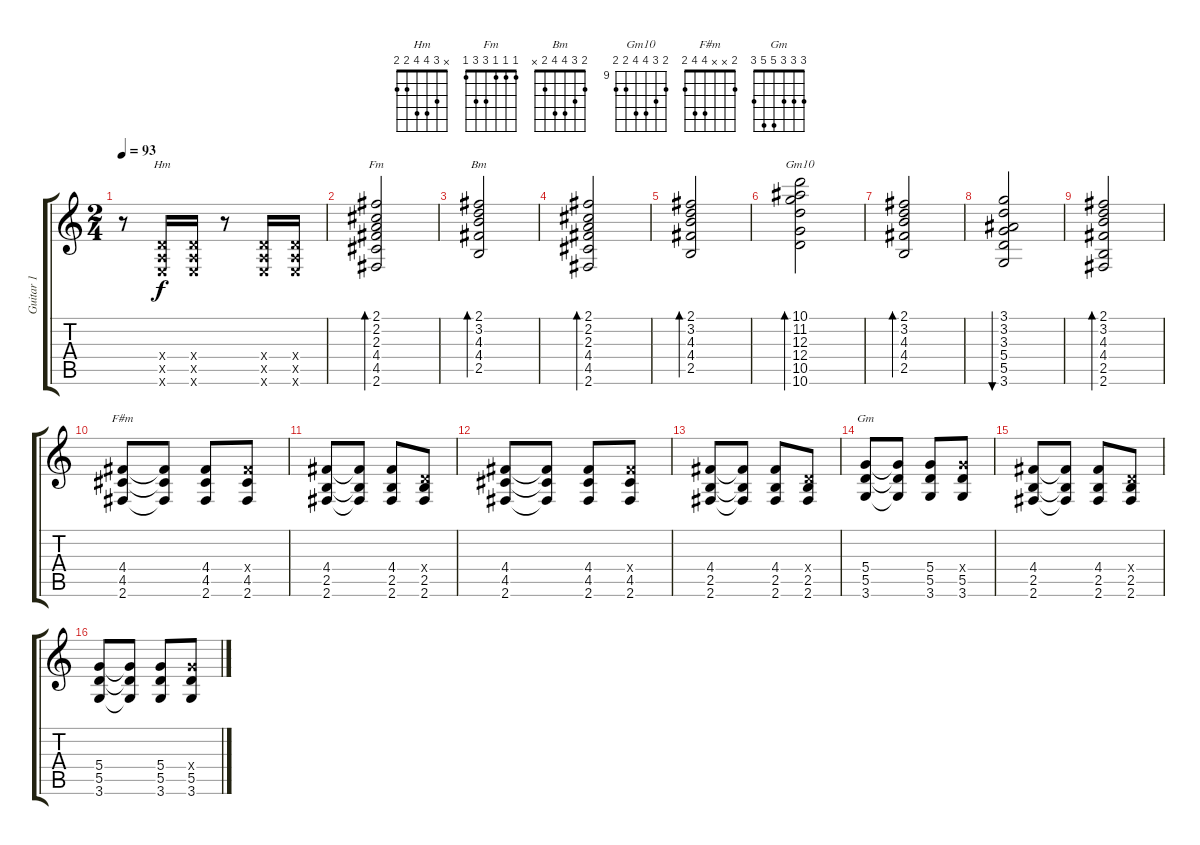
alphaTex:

\track ("Guitar 1" "Guitar 1") {instrument distortionguitar}
\staff {score tabs}
\tuning (E4 B3 G3 D3 A2 E2) {hide}
\chord ("Hm" x 3 4 4 2 2)
\chord ("Fm" 1 1 1 3 3 1)
\chord ("Bm" 2 3 4 4 2 x)
\chord ("Gm10" 10 11 12 12 10 10) {firstfret 9}
\chord ("F#m" 2 x x 4 4 2)
\chord ("Gm" 3 3 3 5 5 3)
\ts (2 4)
\tempo 93
\clef g2
\ks c
r.8{dy f} (0.4{x} 0.5{x} 0.6{x}).16{ch "Hm"} (0.4{x} 0.5{x} 0.6{x}).16 r.8 (0.4{x} 0.5{x} 0.6{x}).16 (0.4{x} 0.5{x} 0.6{x}).16 |
(2.1 2.2 2.3 4.4 4.5 2.6).2{bd 240 ch "Fm"} |
(2.1 3.2 4.3 4.4 2.5).2{bd 240 ch "Bm"} |
(2.1 2.2 2.3 4.4 4.5 2.6).2{bd 240} |
(2.1 3.2 4.3 4.4 2.5).2{bd 240} |
(10.1 11.2 12.3 12.4 10.5 10.6).2{bd 480 ch "Gm10"} |
(2.1 3.2 4.3 4.4 2.5).2{bd 240} |
(3.1 3.2 3.3 5.4 5.5 3.6).2{bu 240} |
(2.1 3.2 4.3 4.4 2.5 2.6).2{bd 480} |
(4.4 4.5 2.6).8{ch "F#m"} (4.4{t} 4.5{t} 2.6{t}).8 (4.4 4.5 2.6).8 (4.4{x} 4.5 2.6).8 |
(4.4 2.5 2.6).8 (4.4{t} 2.5{t} 2.6{t}).8 (4.4 2.5 2.6).8 (0.4{x} 2.5 2.6).8 |
(4.4 4.5 2.6).8 (4.4{t} 4.5{t} 2.6{t}).8 (4.4 4.5 2.6).8 (4.4{x} 4.5 2.6).8 |
(4.4 2.5 2.6).8 (4.4{t} 2.5{t} 2.6{t}).8 (4.4 2.5 2.6).8 (0.4{x} 2.5 2.6).8 |
(5.4 5.5 3.6).8{ch "Gm"} (5.4{t} 5.5{t} 3.6{t}).8 (5.4 5.5 3.6).8 (5.4{x} 5.5 3.6).8 |
(4.4 2.5 2.6).8 (4.4{t} 2.5{t} 2.6{t}).8 (4.4 2.5 2.6).8 (0.4{x} 2.5 2.6).8 |
(5.4 5.5 3.6).8 (5.4{t} 5.5{t} 3.6{t}).8 (5.4 5.5 3.6).8 (5.4{x} 5.5 3.6).8
